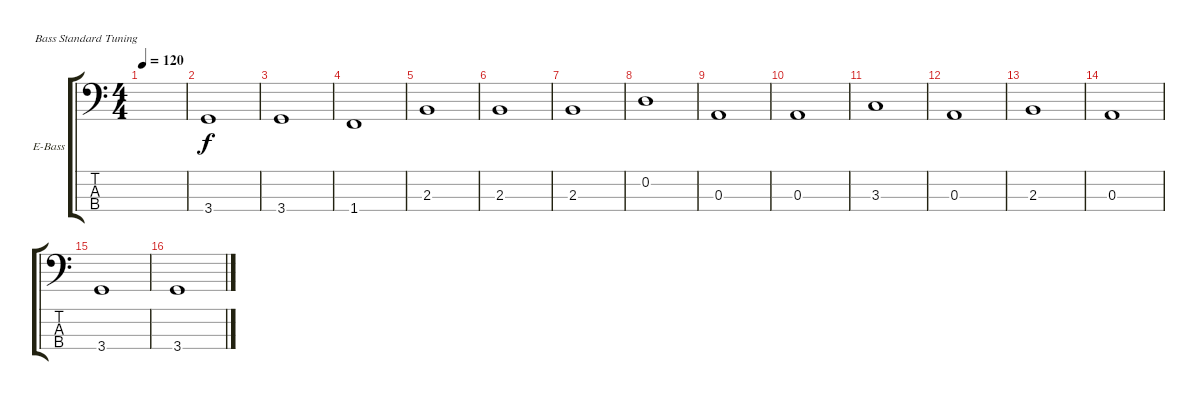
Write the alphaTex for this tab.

\defaultSystemsLayout 4
\bracketExtendMode groupsimilarinstruments
\firstSystemTrackNameOrientation horizontal
\otherSystemsTrackNameOrientation horizontal
\track ("Electric Bass" "E-Bass") {instrument electricbassfinger}
\staff {score tabs}
\tuning (G2 D2 A1 E1)
\ts (4 4)
\tempo 120
\clef f4
\ks c
|
\scale
0.485477 3.4.1 |
\scale
0.257261 3.4.1 |
\scale
0.257261 1.4.1 |
\scale
0.333333 2.3.1 |
\scale
0.333333 2.3.1 |
\scale
0.333333 2.3.1 |
\scale
0.333333 0.2.1 |
\scale
0.333333 0.3.1 |
\scale
0.333333 0.3.1 |
\scale
0.333333 3.3.1 |
\scale
0.333333 0.3.1 |
\scale
0.333333 2.3.1 |
\scale
0.333333 0.3.1 |
\scale
0.333333 3.4.1 |
\scale
0.333333 3.4.1
